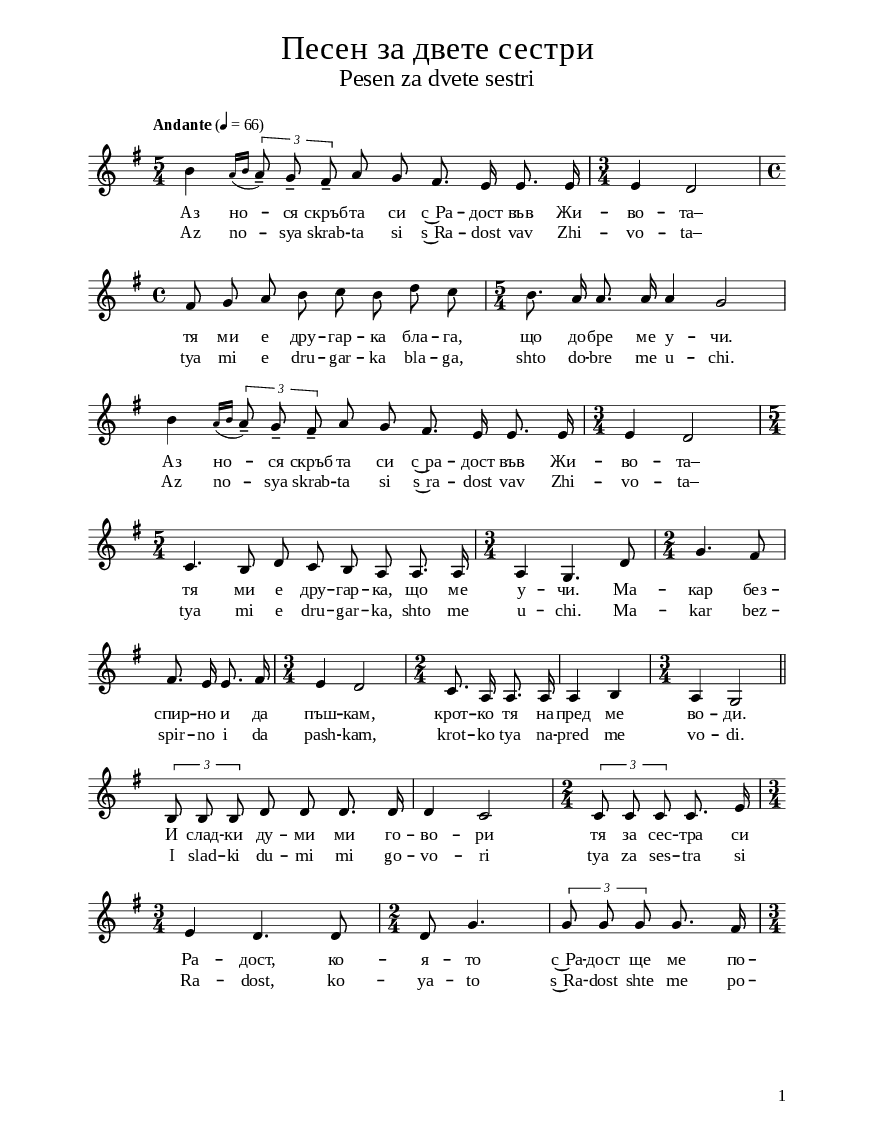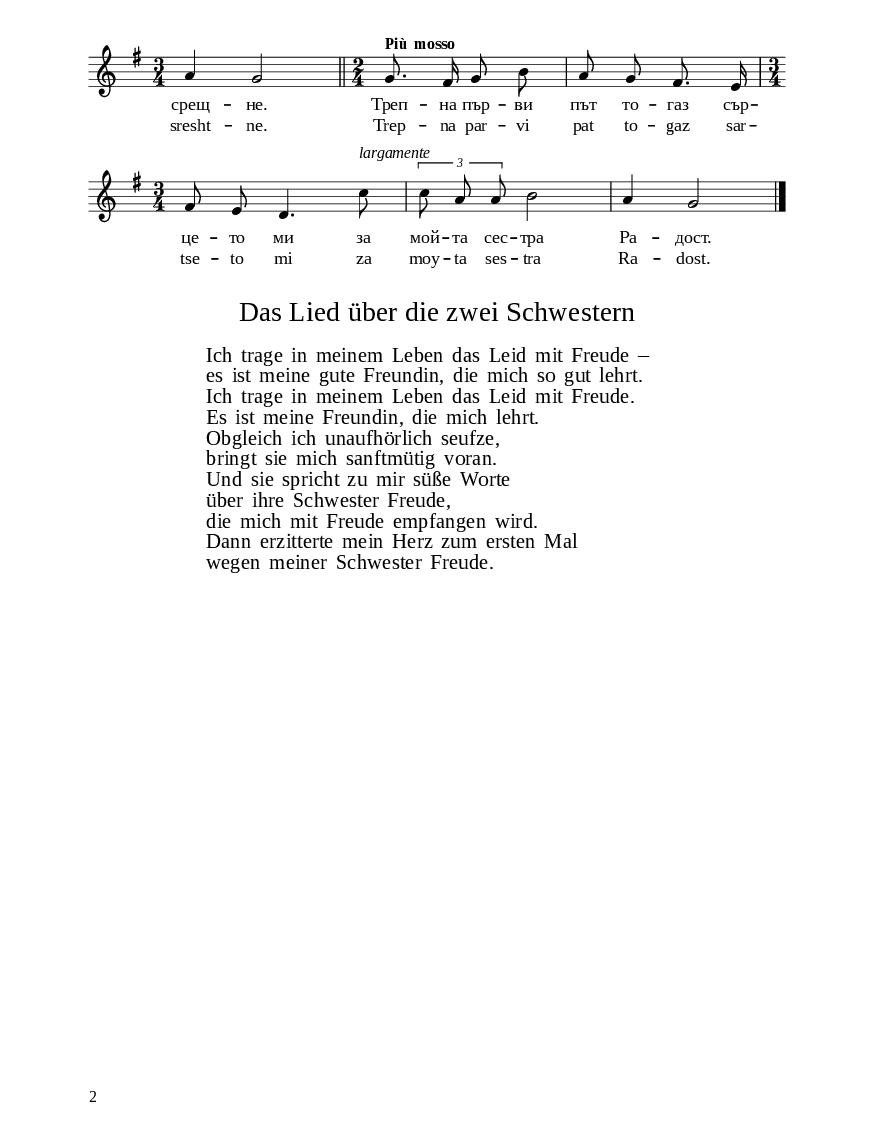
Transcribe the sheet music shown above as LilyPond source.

\version "2.22.1"

% include paper part and global functions
\include "include/globals.ily"

\bookpart {
  \include "include/bookpart-paper.ily"
  \score {
    \include "include/score-layout.ily"

    \new Voice \absolute {
      \clef treble
      \key g \major
      \time 5/4
      \tempoFunc "Andante" 4 "66"
      \autoBeamOff
      b'4
      \grace {  a'16 ( [  b'16 ] } \times 2/3 {
        a'8 )
        --  g'8 --  fis'8 --
      }
      a'8  g'8  fis'8.  e'16  e'8. e'16 | % 2
      \time 3/4   % 2
      e'4  d'2 \break | % 3
      \time 4/4   % 3
      fis'8  g'8  a'8  b'8  c''8
      b'8  d''8  c''8 | % 4
      \time 5/4  b'8.  a'16  a'8.  a'16  a'4 g'2 \break | % 5
      b'4
      \grace { a'16 ( [ b'16 ] } \times 2/3 {
        a'8 )
        -- g'8 -- fis'8 --
      }
      a'8 g'8 fis'8. e'16 e'8.
      e'16 | % 6
      \time 3/4  | % 6
      e'4 d'2 \break | % 7
      \time 5/4  | % 7
      c'4. b8 d'8 c'8 b8 a8
      a8. a16 | % 8
      \time 3/4  | % 8
      a4 g4. d'8 | % 9
      \time 2/4  | % 9
      g'4. fis'8 \break |
      fis'8. e'16 e'8. fis'16 | % 11
      \time 3/4  | % 11
      e'4 d'2 | % 12
      \time 2/4  | % 12
      c'8. a16 a8. a16 | % 13
      a4 b4 | % 14
      \time 3/4  | % 14
      a4 g2 \bar "||"
      \break | % 15
      \times 2/3  {
        b8 b8 b8
      }
      d'8 d'8 d'8. d'16 | % 16
      d'4 c'2 | % 17
      \time 2/4  | % 17
      \times 2/3  {
        c'8 c'8 c'8
      }
      c'8. e'16 \break | % 18
      \time 3/4  | % 18
      e'4 d'4. d'8 | % 19
      \time 2/4  | % 19
      d'8 g'4. |
      \times 2/3  {
        g'8 g'8 g'8
      }
      g'8. fis'16 \pageBreak | % 21
      \time 3/4  | % 21
      a'4 g'2 \bar "||"
      \time 2/4  | % 22
      g'8. ^\markup{ \bold {Più mosso} } fis'16
      g'8  b'8 | % 23
      a'8 g'8 fis'8. e'16 \break | % 24
      \time 3/4  | % 24
      fis'8 e'8 d'4.  c''8 ^\markup{
        \italic {largamente}
      }
      | % 25
      \times 2/3  {
        c''8 a'8 a'8
      }
      b'2 | % 26
      a'4 g'2 \bar "|."

    }
    \addlyrics {
      Аз  но -- ся скръб -- та си
      с~Ра -- дост във Жи -- во -- та–
      тя ми е дру -- гар -- ка бла --
      га, що до -- бре ме у -- чи. Аз
      но -- ся скръб -- та си
      с~ра -- дост във Жи -- во -- та–
      тя ми е дру -- гар -- ка, що ме
      у -- чи. Ма -- кар без -- спир -- но
      и да пъш -- кам, крот -- ко тя на
      -- пред ме во -- ди. И слад -- ки
      ду -- ми ми го -- во -- ри тя за
      сес -- тра си Ра -- дост, ко -- я --
      то с~Ра -- дост ще ме по -- срещ
      -- не. Треп -- на пър -- ви път то
      -- газ сър -- це -- то ми за мой --
      та сес -- тра Ра -- дост.
    }
    \addlyrics {
      Az  no -- sya skrab -- ta si
      s~Ra -- dost vav Zhi -- vo -- ta–
      tya mi e dru -- gar -- ka bla --
      ga, shto do -- bre me u -- chi. Az
      no -- sya skrab -- ta si
      s~ra -- dost vav Zhi -- vo -- ta–
      tya mi e dru -- gar -- ka, shto me
      u -- chi. Ma -- kar bez -- spir -- no
      i da pash -- kam, krot -- ko tya na
      -- pred me vo -- di. I slad -- ki
      du -- mi mi go -- vo -- ri tya za
      ses -- tra si Ra -- dost, ko -- ya --
      to s~Ra -- dost shte me po -- sresht
      -- ne. Trep -- na par -- vi pat to
      -- gaz sar -- tse -- to mi za moy --
      ta ses -- tra Ra -- dost.}


      \header {
        title = \titleFunc "Песен за двете сестри" "Pesen za dvete sestri"
      }

      \midi{}

    } % score



    % include foreign translation(s) of the song
    \version "2.24.1"

\markup \fill-line { \fontsize #deTitleFontSize "Das Lied über die zwei Schwestern" }
\markup \null
\markup \null
\markup \fontsize #deCoupletFontSize {
  \hspace #10
  \override #`(baseline-skip . ,deCoupletBaselineSkip)

  \column {

    \line { " "Ich trage in meinem Leben das Leid mit Freude – }

    \line { " "es ist meine gute Freundin, die mich so gut lehrt. }

    \line { " "Ich trage in meinem Leben das Leid mit Freude.}

    \line { " "Es ist meine Freundin, die mich lehrt.}

    \line { " "Obgleich ich unaufhörlich seufze, }

    \line { " "bringt sie mich sanftmütig voran. }

    \line { " "Und sie spricht zu mir süße Worte}

    \line { " "über ihre Schwester Freude,}

    \line { " "die mich mit Freude empfangen wird.}

    \line { " "Dann erzitterte mein Herz zum ersten Mal }

    \line { " "wegen meiner Schwester Freude.}

  }
}



  } % bookpart

  % Più mosso
  %
